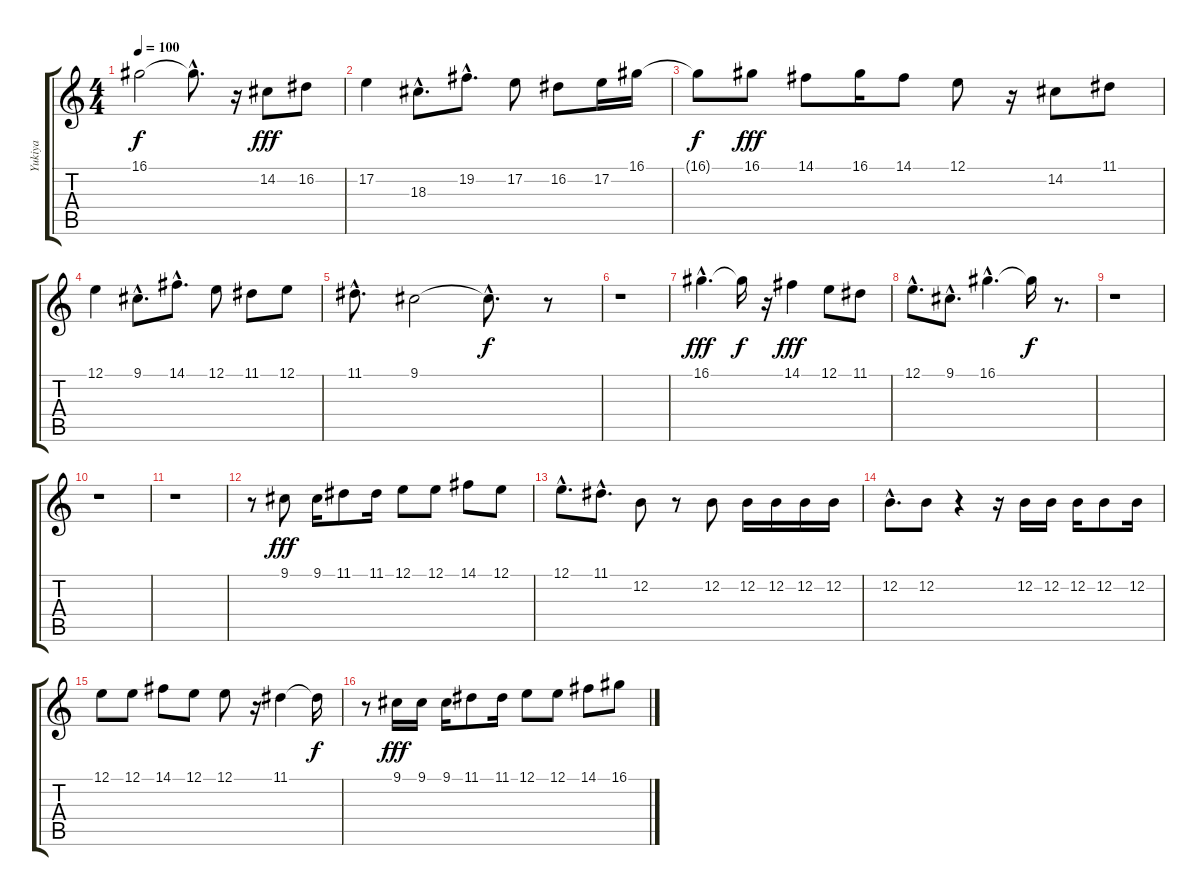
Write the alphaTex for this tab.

\track ("Yukiya" "Yukiya") {instrument fx3crystal}
\staff {score tabs}
\tuning (E4 B3 G3 D3 A2 E2) {hide}
\ts (4 4)
\tempo 100
\clef g2
\ks c
16.1{t}.2{dy f} 16.1{hac t}.8{d} r.16 14.2.8{dy fff} 16.2.8 |
17.2.4 18.3{hac}.8{d} 19.2{hac}.8{d} 17.2.8 16.2.8 17.2.16 16.1.16 |
16.1{t}.8{dy f} 16.1.8{dy fff} 14.1.8 16.1.16 14.1.8 12.1.8 r.16 14.2.8 11.1.8 |
12.1.4 9.1{hac}.8{d} 14.1{hac}.8{d} 12.1.8 11.1.8 12.1.8 |
11.1{hac}.8{d} 9.1.2 9.1{hac t}.8{d dy f} r.8 |
r.1 |
16.1{hac}.4{d dy fff} 16.1{t}.16{dy f} r.16 14.1.4{dy fff} 12.1.8 11.1.8 |
12.1{hac}.8{d} 9.1{hac}.8{d} 16.1{hac}.4{d} 16.1{t}.16{dy f} r.8{d} |
r.1 |
r.1 |
r.1 |
r.8 9.1.8{dy fff} 9.1.16 11.1.8 11.1.16 12.1.8 12.1.8 14.1.8 12.1.8 |
12.1{hac}.8{d} 11.1{hac}.8{d} 12.2.8 r.8 12.2.8 12.2.16 12.2.16 12.2.16 12.2.16 |
12.2{hac}.8{d} 12.2.8 r.4 r.16 12.2.16 12.2.16 12.2.16 12.2.8 12.2.16 |
12.1.8 12.1.8 14.1.8 12.1.8 12.1.8 r.16 11.1.4 11.1{t}.16{dy f} |
r.8 9.1.16{dy fff} 9.1.16 9.1.16 11.1.8 11.1.16 12.1.8 12.1.8 14.1.8 16.1.8
